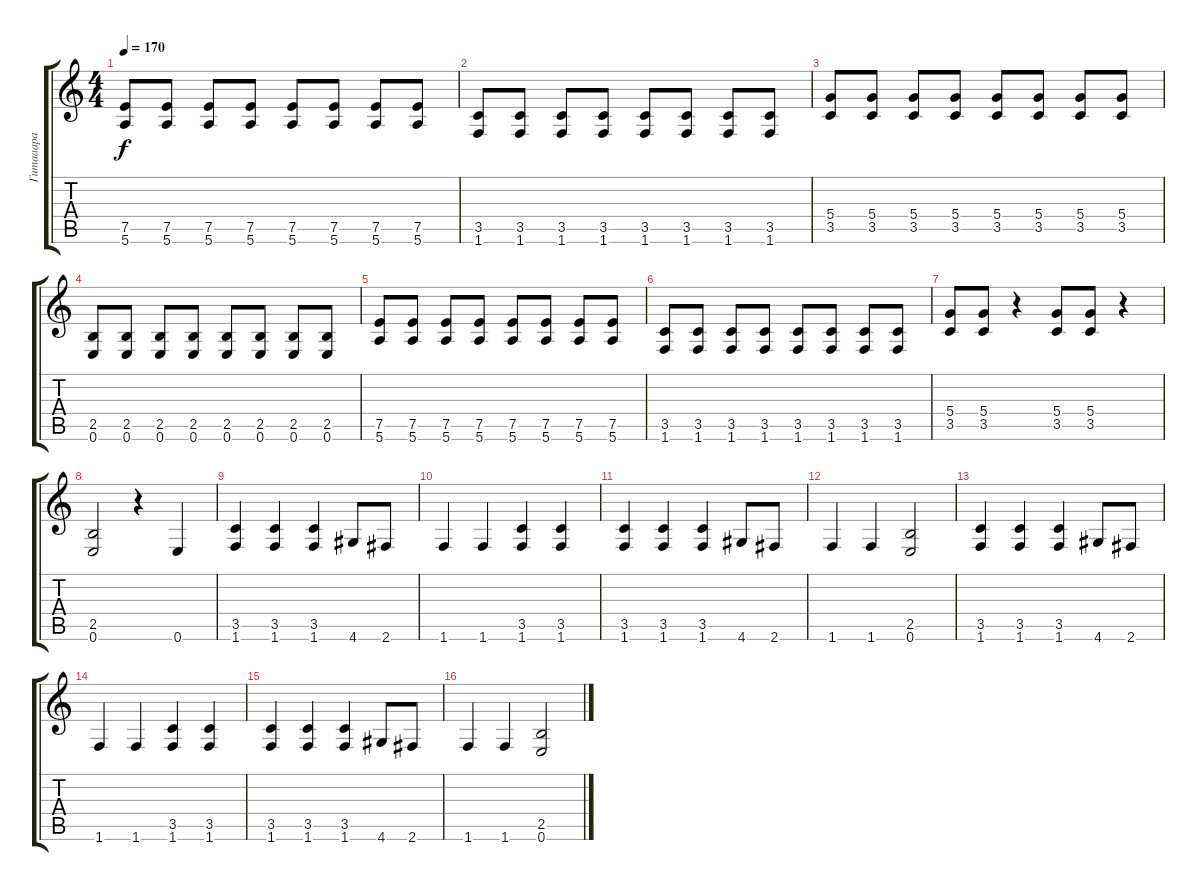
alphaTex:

\track ("Гитааара" "Гитааара") {instrument distortionguitar}
\staff {score tabs}
\tuning (E4 B3 G3 D3 A2 E2) {hide}
\ts (4 4)
\tempo 170
\clef g2
\ks c
(7.5 5.6).8{dy f} (7.5 5.6).8 (7.5 5.6).8 (7.5 5.6).8 (7.5 5.6).8 (7.5 5.6).8 (7.5 5.6).8 (7.5 5.6).8 |
(3.5 1.6).8 (3.5 1.6).8 (3.5 1.6).8 (3.5 1.6).8 (3.5 1.6).8 (3.5 1.6).8 (3.5 1.6).8 (3.5 1.6).8 |
(5.4 3.5).8 (5.4 3.5).8 (5.4 3.5).8 (5.4 3.5).8 (5.4 3.5).8 (5.4 3.5).8 (5.4 3.5).8 (5.4 3.5).8 |
(2.5 0.6).8 (2.5 0.6).8 (2.5 0.6).8 (2.5 0.6).8 (2.5 0.6).8 (2.5 0.6).8 (2.5 0.6).8 (2.5 0.6).8 |
(7.5 5.6).8 (7.5 5.6).8 (7.5 5.6).8 (7.5 5.6).8 (7.5 5.6).8 (7.5 5.6).8 (7.5 5.6).8 (7.5 5.6).8 |
(3.5 1.6).8 (3.5 1.6).8 (3.5 1.6).8 (3.5 1.6).8 (3.5 1.6).8 (3.5 1.6).8 (3.5 1.6).8 (3.5 1.6).8 |
(5.4 3.5).8 (5.4 3.5).8 r.4 (5.4 3.5).8 (5.4 3.5).8 r.4 |
(2.5 0.6).2 r.4 0.6.4 |
(3.5 1.6).4 (3.5 1.6).4 (3.5 1.6).4 4.6.8 2.6.8 |
1.6.4 1.6.4 (3.5 1.6).4 (3.5 1.6).4 |
(3.5 1.6).4 (3.5 1.6).4 (3.5 1.6).4 4.6.8 2.6.8 |
1.6.4 1.6.4 (2.5 0.6).2 |
(3.5 1.6).4 (3.5 1.6).4 (3.5 1.6).4 4.6.8 2.6.8 |
1.6.4 1.6.4 (3.5 1.6).4 (3.5 1.6).4 |
(3.5 1.6).4 (3.5 1.6).4 (3.5 1.6).4 4.6.8 2.6.8 |
1.6.4 1.6.4 (2.5 0.6).2
